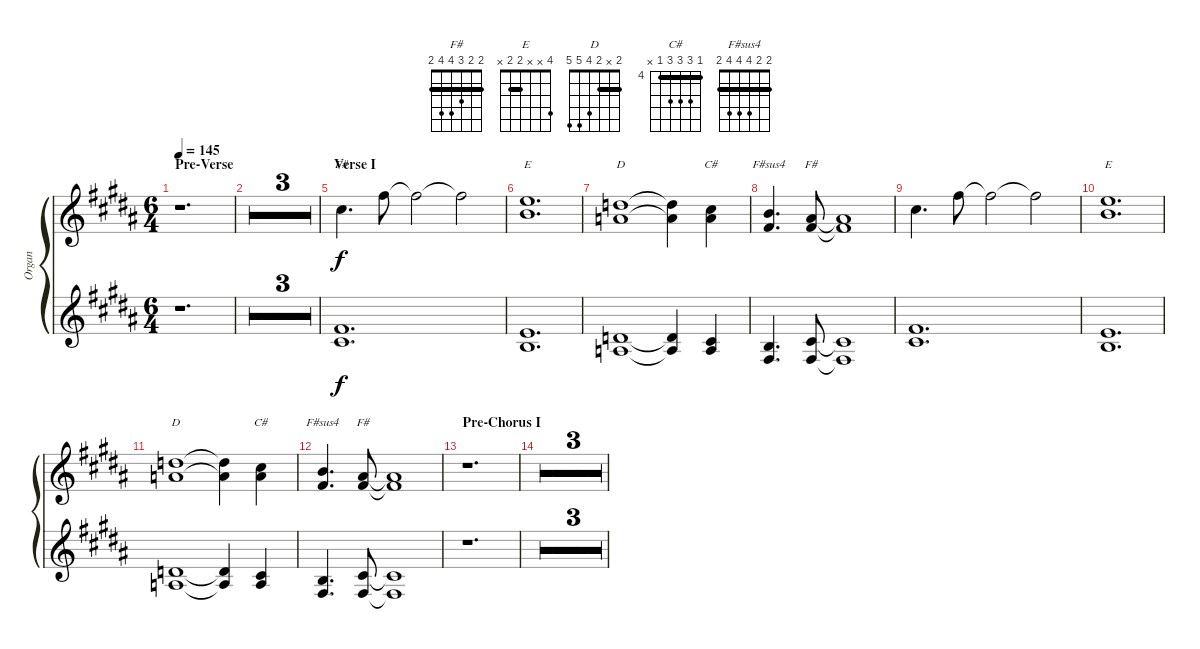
\defaultSystemsLayout 4
\bracketExtendMode groupsimilarinstruments
\otherSystemsTrackNameOrientation horizontal
\track ("Organ / E. Piano" "Organ") {multiBarRest instrument drawbarorgan}
\staff {score}
\tuning (E4 B3 G3 D3 A2 E2)
\chord ("F#" 2 2 3 4 4 2) {showfingering false barre (2 2)}
\chord ("E" 4 x x 2 2 x) {showfingering false barre 2}
\chord ("D" 2 x 2 4 5 5) {showfingering false barre 2}
\chord ("C#" 4 6 6 6 4 x) {firstfret 4 showfingering false barre 4}
\chord ("F#sus4" 2 2 4 4 4 2) {showfingering false barre (2 2)}
\ts (6 4)
\beaming (8 4 4 4)
\section ("" "Pre-Verse")
\tempo 145
\clef g2
\ks b
r.1{d dy f instrument drawbarorgan beam Down} |
r.1{d beam Down} |
r.1{d beam Down} |
r.1{d beam Down} |
\section ("" "Verse I")
9.1{acc #}.4{d ch "F#" instrument drawbarorgan beam Down} 14.1{acc #}.8{beam Down} 14.1{t acc #}.2{beam Down} 14.1{t acc #}.2{beam Down} |
(12.1{acc forcenatural} 12.2{acc forcenatural}).1{d ch "E" beam Down} |
(10.2{acc forcenatural} 10.1{acc forcenatural}).1{ch "D" beam Down} (10.2{t acc forcenatural} 10.1{t acc forcenatural}).4{beam Down} (14.2{acc #} 14.3{acc forcenatural}).4{ch "C#" beam Down} |
(7.1{acc forcenatural} 7.2{acc #}).4{d ch "F#sus4" beam Up} (11.3{acc #} 11.2{acc #}).8{ch "F#" beam Up} (11.3{t acc #} 11.2{t acc #}).1{beam Up} |
9.1{acc #}.4{d beam Down} 14.1{acc #}.8{beam Down} 14.1{t acc #}.2{beam Down} 14.1{t acc #}.2{beam Down} |
(12.1{acc forcenatural} 12.2{acc forcenatural}).1{d ch "E" beam Down} |
(10.2{acc forcenatural} 10.1{acc forcenatural}).1{ch "D" beam Down} (10.2{t acc forcenatural} 10.1{t acc forcenatural}).4{beam Down} (14.2{acc #} 14.3{acc forcenatural}).4{ch "C#" beam Down} |
(7.1{acc forcenatural} 7.2{acc #}).4{d ch "F#sus4" beam Up} (11.3{acc #} 11.2{acc #}).8{ch "F#" beam Up} (11.3{t acc #} 11.2{t acc #}).1{beam Up} |
\section ("" "Pre-Chorus I")
r.1{d instrument drawbarorgan beam Down} |
r.1{d beam Down} |
r.1{d beam Down} |
r.1{d beam Down}
\staff {score}
\tuning (E4 B3 G3 D3 A2 E2)
\clef g2
\ottava regular
\simile none
\ks b
r.1{d dy f beam Down} |
r.1{d beam Down} |
r.1{d beam Down} |
r.1{d beam Down} |
(2.1{acc #} 2.2{acc #}).1{d beam Up} |
(0.2{acc forcenatural} 0.1{acc forcenatural}).1{d beam Up} |
(7.3{acc forcenatural} 7.4{acc forcenatural}).1{beam Up} (7.3{t acc forcenatural} 7.4{t acc forcenatural}).4{beam Up} (2.3{acc forcenatural} 2.2{acc #}).4{beam Up} |
(4.3{acc forcenatural} 4.4{acc #}).4{d beam Up} (4.4{acc #} 2.2{acc #}).8{beam Up} (4.4{t acc #} 2.2{t acc #}).1{beam Up} |
(2.1{acc #} 2.2{acc #}).1{d beam Up} |
(0.2{acc forcenatural} 0.1{acc forcenatural}).1{d beam Up} |
(7.3{acc forcenatural} 7.4{acc forcenatural}).1{beam Up} (7.3{t acc forcenatural} 7.4{t acc forcenatural}).4{beam Up} (2.3{acc forcenatural} 2.2{acc #}).4{beam Up} |
(4.3{acc forcenatural} 4.4{acc #}).4{d beam Up} (4.4{acc #} 2.2{acc #}).8{beam Up} (4.4{t acc #} 2.2{t acc #}).1{beam Up} |
r.1{d beam Down} |
r.1{d beam Down} |
r.1{d beam Down} |
r.1{d beam Down}
